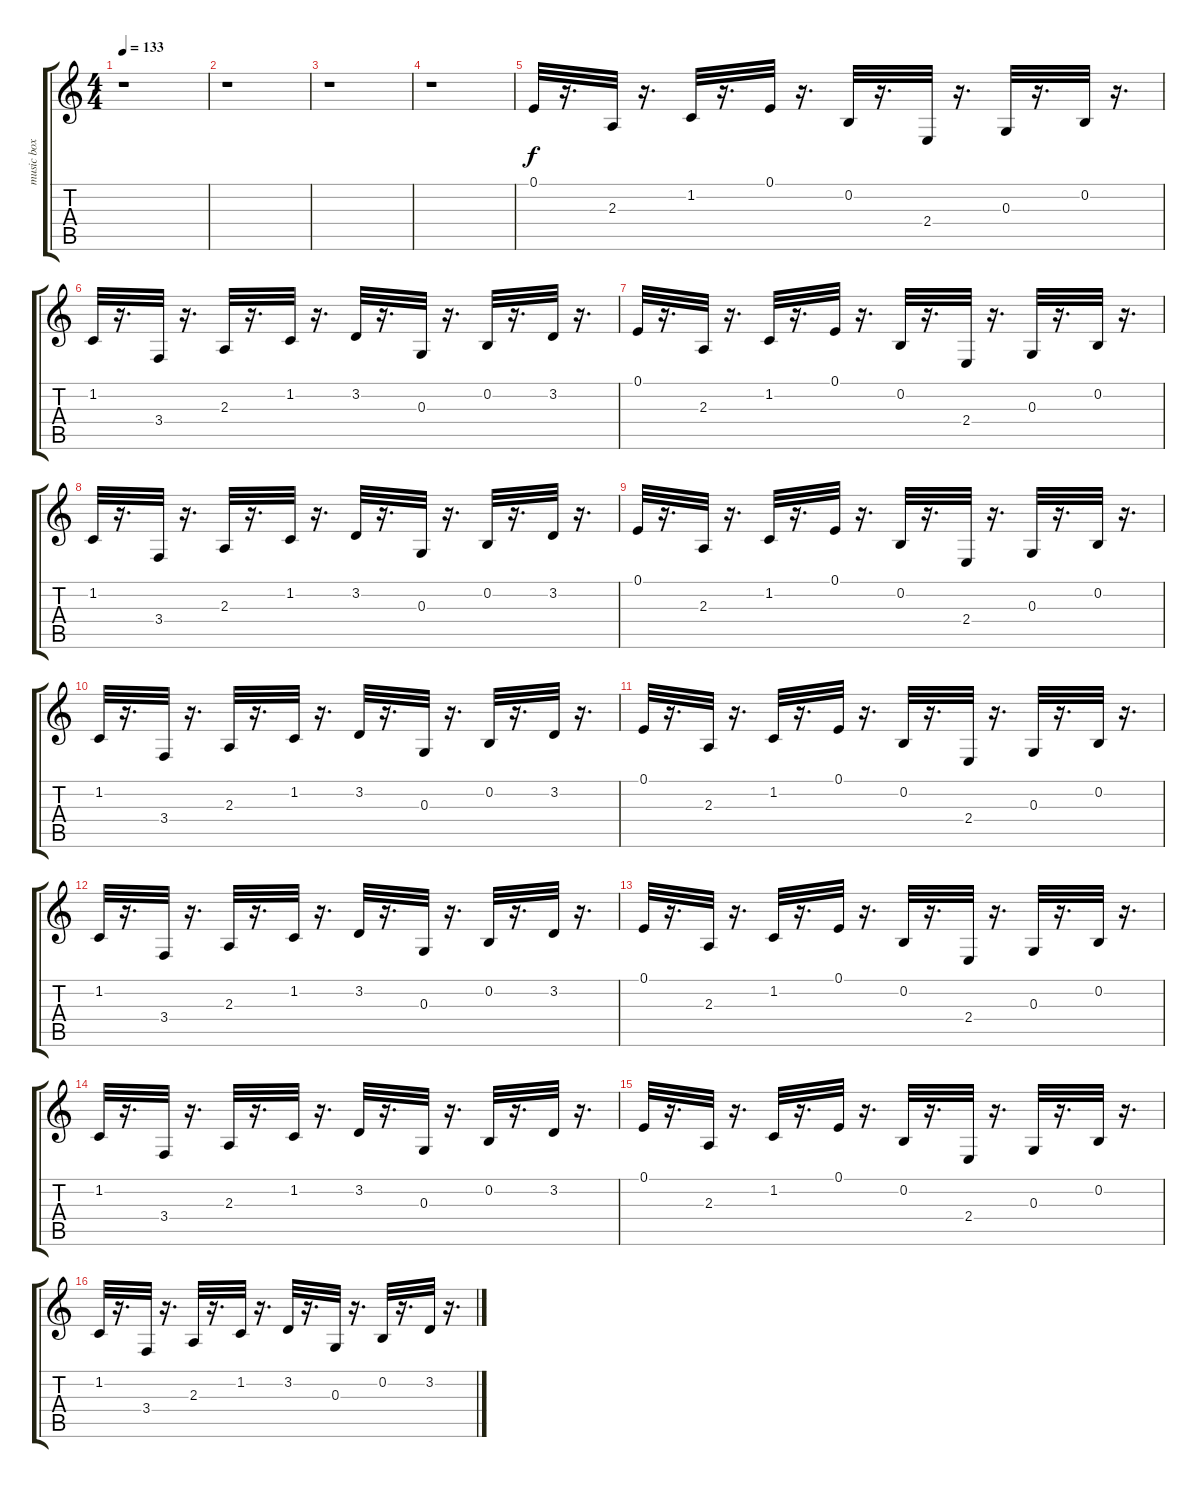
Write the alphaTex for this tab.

\track ("music box" "music box") {instrument musicbox}
\staff {score tabs}
\tuning (E4 B3 G3 D3 A2 E2) {hide}
\ts (4 4)
\tempo 133
\clef g2
\ks c
r.1{dy f} |
r.1 |
r.1 |
r.1 |
0.1.32 r.16{d} 2.3.32 r.16{d} 1.2.32 r.16{d} 0.1.32 r.16{d} 0.2.32 r.16{d} 2.4.32 r.16{d} 0.3.32 r.16{d} 0.2.32 r.16{d} |
1.2.32 r.16{d} 3.4.32 r.16{d} 2.3.32 r.16{d} 1.2.32 r.16{d} 3.2.32 r.16{d} 0.3.32 r.16{d} 0.2.32 r.16{d} 3.2.32 r.16{d} |
0.1.32 r.16{d} 2.3.32 r.16{d} 1.2.32 r.16{d} 0.1.32 r.16{d} 0.2.32 r.16{d} 2.4.32 r.16{d} 0.3.32 r.16{d} 0.2.32 r.16{d} |
1.2.32 r.16{d} 3.4.32 r.16{d} 2.3.32 r.16{d} 1.2.32 r.16{d} 3.2.32 r.16{d} 0.3.32 r.16{d} 0.2.32 r.16{d} 3.2.32 r.16{d} |
0.1.32 r.16{d} 2.3.32 r.16{d} 1.2.32 r.16{d} 0.1.32 r.16{d} 0.2.32 r.16{d} 2.4.32 r.16{d} 0.3.32 r.16{d} 0.2.32 r.16{d} |
1.2.32 r.16{d} 3.4.32 r.16{d} 2.3.32 r.16{d} 1.2.32 r.16{d} 3.2.32 r.16{d} 0.3.32 r.16{d} 0.2.32 r.16{d} 3.2.32 r.16{d} |
0.1.32 r.16{d} 2.3.32 r.16{d} 1.2.32 r.16{d} 0.1.32 r.16{d} 0.2.32 r.16{d} 2.4.32 r.16{d} 0.3.32 r.16{d} 0.2.32 r.16{d} |
1.2.32 r.16{d} 3.4.32 r.16{d} 2.3.32 r.16{d} 1.2.32 r.16{d} 3.2.32 r.16{d} 0.3.32 r.16{d} 0.2.32 r.16{d} 3.2.32 r.16{d} |
0.1.32 r.16{d} 2.3.32 r.16{d} 1.2.32 r.16{d} 0.1.32 r.16{d} 0.2.32 r.16{d} 2.4.32 r.16{d} 0.3.32 r.16{d} 0.2.32 r.16{d} |
1.2.32 r.16{d} 3.4.32 r.16{d} 2.3.32 r.16{d} 1.2.32 r.16{d} 3.2.32 r.16{d} 0.3.32 r.16{d} 0.2.32 r.16{d} 3.2.32 r.16{d} |
0.1.32 r.16{d} 2.3.32 r.16{d} 1.2.32 r.16{d} 0.1.32 r.16{d} 0.2.32 r.16{d} 2.4.32 r.16{d} 0.3.32 r.16{d} 0.2.32 r.16{d} |
1.2.32 r.16{d} 3.4.32 r.16{d} 2.3.32 r.16{d} 1.2.32 r.16{d} 3.2.32 r.16{d} 0.3.32 r.16{d} 0.2.32 r.16{d} 3.2.32 r.16{d}
